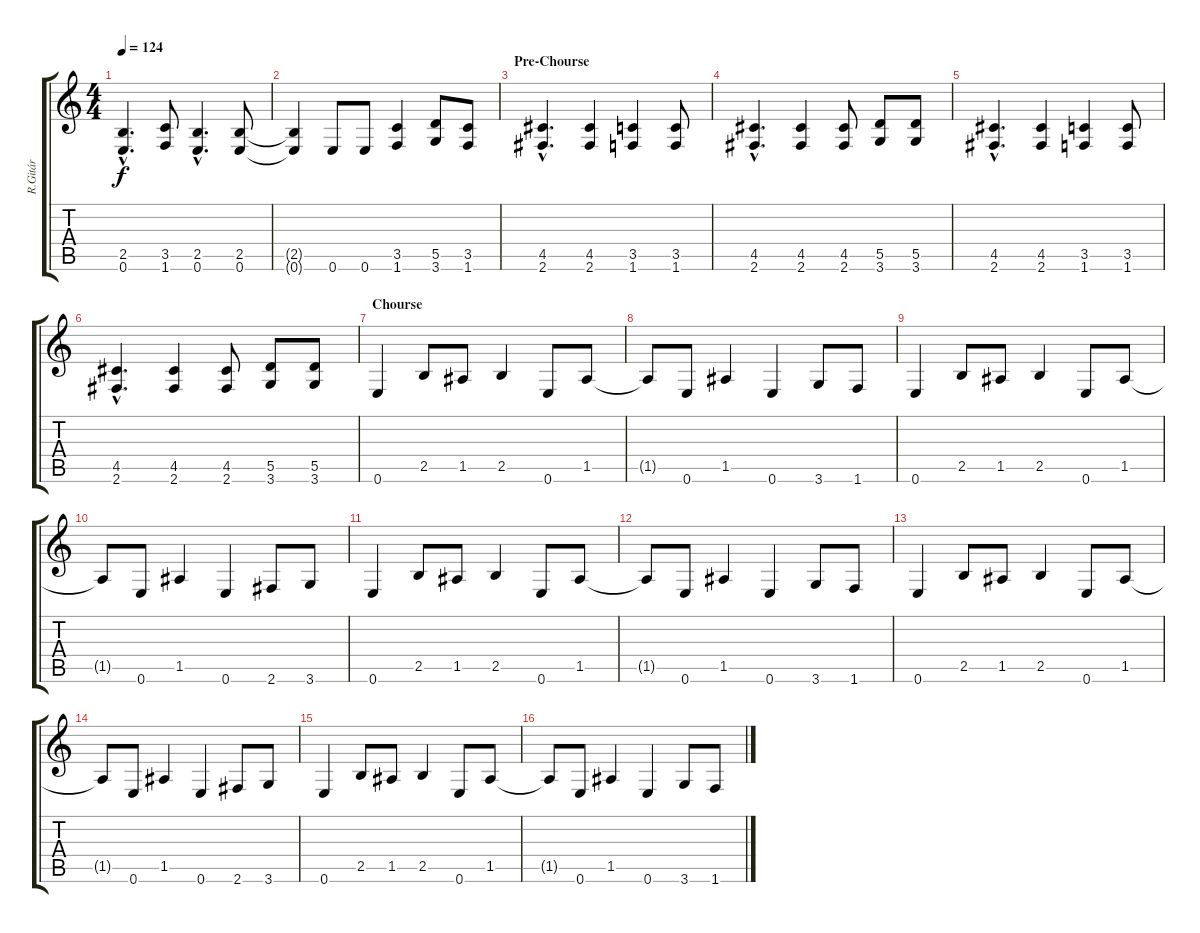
\track ("R.Gitár" "R.Gitár") {instrument overdrivenguitar}
\staff {score tabs}
\tuning (E4 B3 G3 D3 A2 E2) {hide}
\ts (4 4)
\tempo 124
\clef g2
\ks c
(2.5{hac} 0.6{hac}).4{d dy f} (3.5 1.6).8 (2.5{hac} 0.6{hac}).4{d} (2.5 0.6).8 |
(2.5{t} 0.6{t}).4 0.6.8 0.6.8 (3.5 1.6).4 (5.5 3.6).8 (3.5 1.6).8 |
\section ("" "Pre-Chourse")
(4.5{hac} 2.6{hac}).4{d} (4.5 2.6).4 (3.5 1.6).4 (3.5 1.6).8 |
(4.5{hac} 2.6{hac}).4{d} (4.5 2.6).4 (4.5 2.6).8 (5.5 3.6).8 (5.5 3.6).8 |
(4.5{hac} 2.6{hac}).4{d} (4.5 2.6).4 (3.5 1.6).4 (3.5 1.6).8 |
(4.5{hac} 2.6{hac}).4{d} (4.5 2.6).4 (4.5 2.6).8 (5.5 3.6).8 (5.5 3.6).8 |
\section ("" "Chourse")
0.6.4 2.5.8 1.5.8 2.5.4 0.6.8 1.5.8 |
1.5{t}.8 0.6.8 1.5.4 0.6.4 3.6.8 1.6.8 |
0.6.4 2.5.8 1.5.8 2.5.4 0.6.8 1.5.8 |
1.5{t}.8 0.6.8 1.5.4 0.6.4 2.6.8 3.6.8 |
0.6.4 2.5.8 1.5.8 2.5.4 0.6.8 1.5.8 |
1.5{t}.8 0.6.8 1.5.4 0.6.4 3.6.8 1.6.8 |
0.6.4 2.5.8 1.5.8 2.5.4 0.6.8 1.5.8 |
1.5{t}.8 0.6.8 1.5.4 0.6.4 2.6.8 3.6.8 |
0.6.4 2.5.8 1.5.8 2.5.4 0.6.8 1.5.8 |
1.5{t}.8 0.6.8 1.5.4 0.6.4 3.6.8 1.6.8
